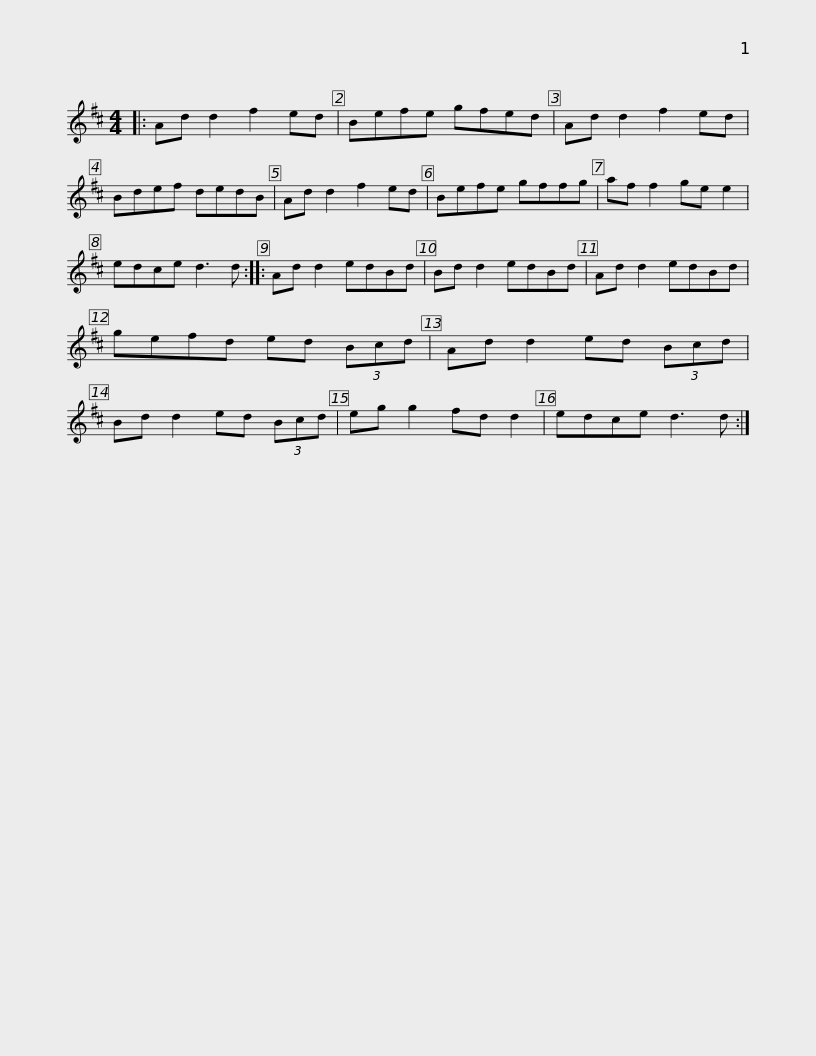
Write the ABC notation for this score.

X:1
L:1/8
M:4/4
I:linebreak $
K:D
V:1 treble
V:1
|: Ad d2 f2 ed | Befe gfed | Ad d2 f2 ed | Bdef dedB | Ad d2 f2 ed | %5
 Befe gffg |$ af f2 ge e2 | edce d3 d :: Ad d2 edBd | Bd d2 edBd | %10
 Ad d2 edBd | gefd ed (3Bcd |$ Ad d2 ed (3Bcd | Bd d2 ed (3Bcd | eg g2 fd d2 | %15
 edce d3 d :| %16
